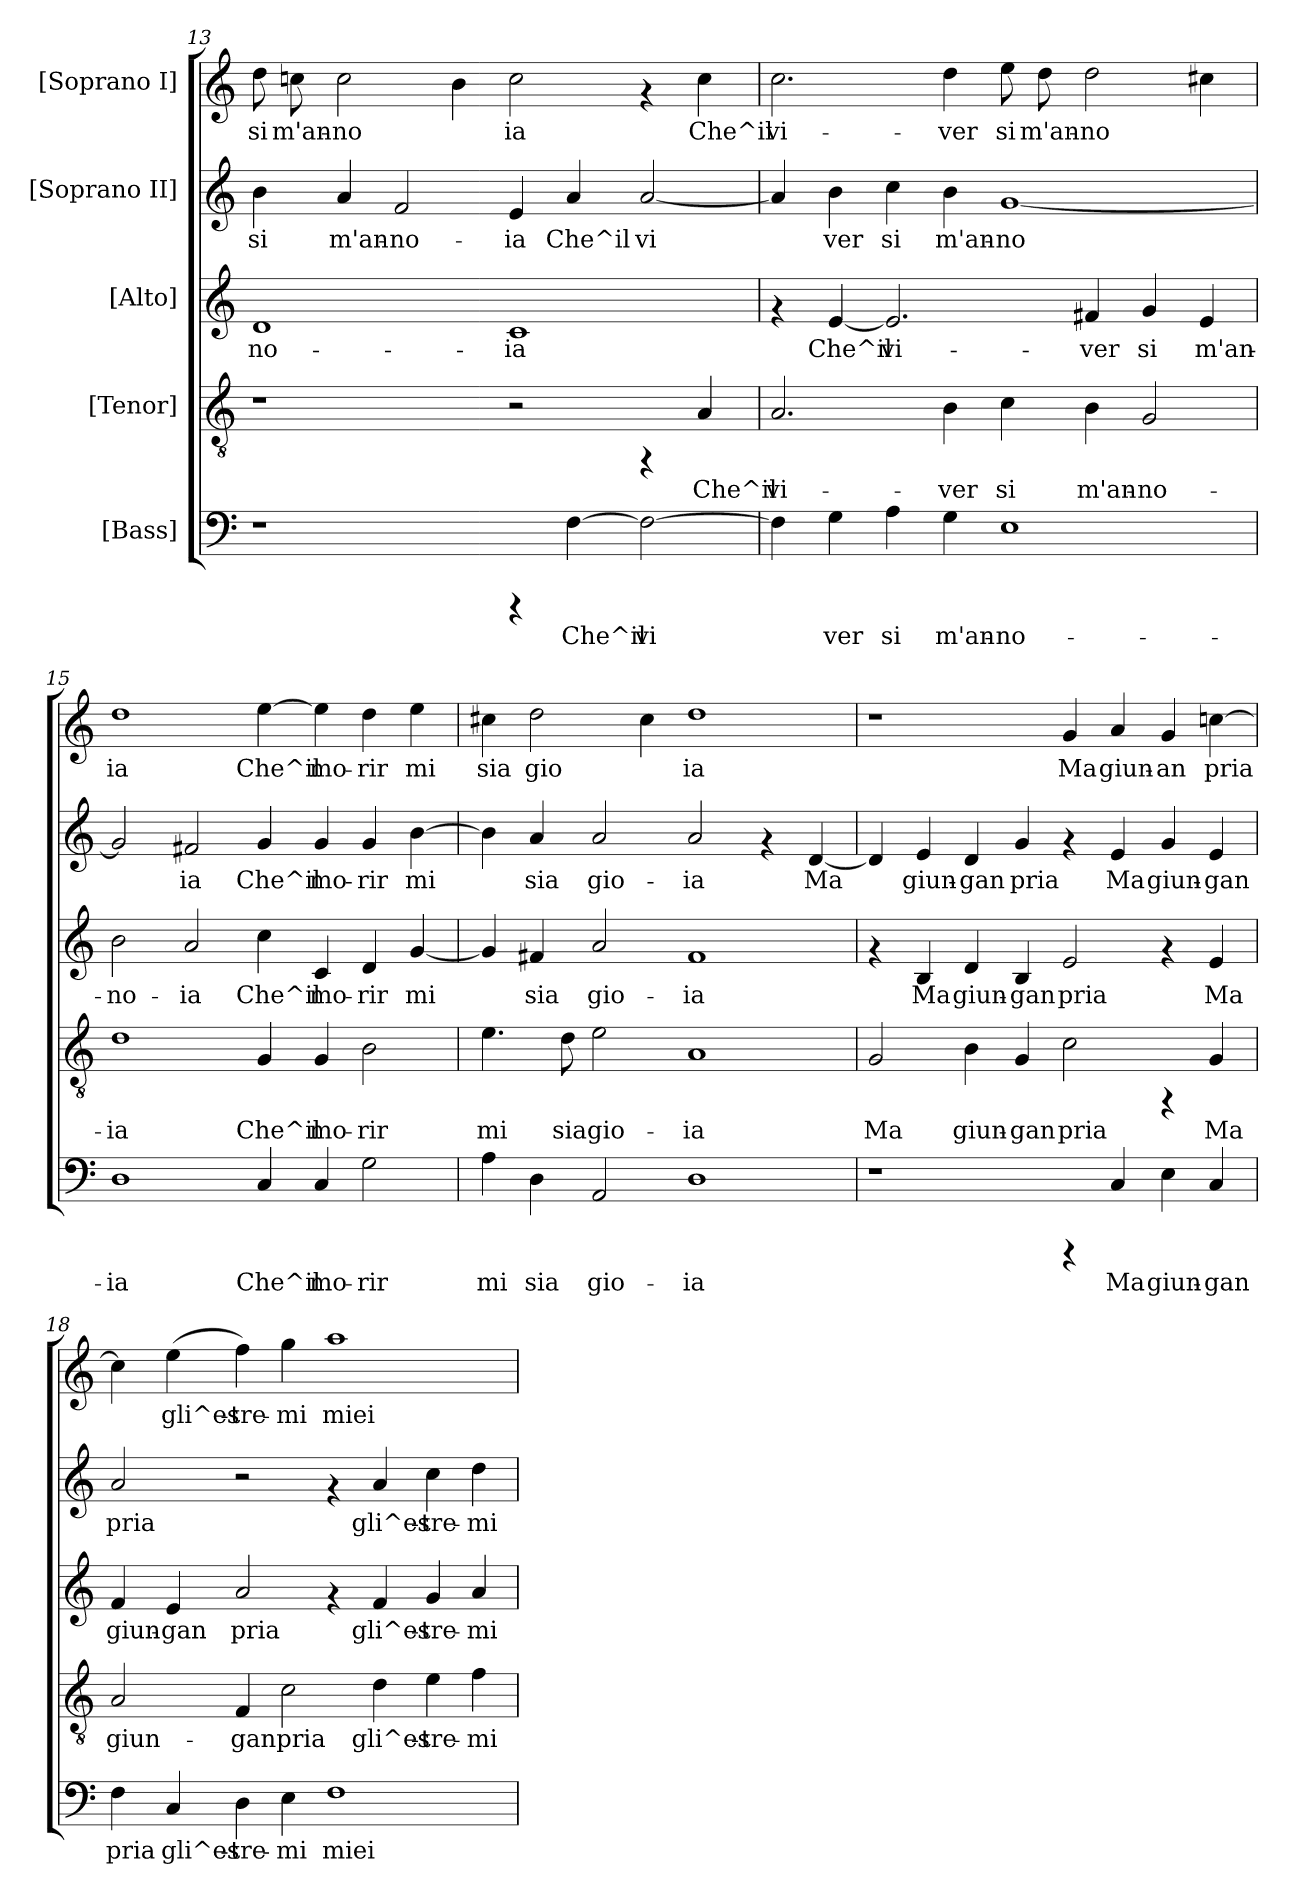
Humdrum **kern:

**kern	**text	**kern	**text	**kern	**text	**kern	**text	**kern	**text
*part5	*part5	*part4	*part4	*part3	*part3	*part2	*part2	*part1	*part1
*staff5	*staff5	*staff4	*staff4	*staff3	*staff3	*staff2	*staff2	*staff1	*staff1
*I"[Bass]	*	*I"[Tenor]	*	*I"[Alto]	*	*I"[Soprano II]	*	*I"[Soprano I]	*
!!LO:PB:g=z
*clefF4	*	*clefGv2	*	*clefG2	*	*clefG2	*	*clefG2	*
*k[]	*	*k[]	*	*k[]	*	*k[]	*	*k[]	*
*C:	*	*C:	*	*C:	*	*C:	*	*C:	*
=13	=13	=13	=13	=13	=13	=13	=13	=13	=13
!	!	!	!	!	!LO:LY:b:cj	!	!LO:LY:b:cj	!	!LO:LY:b:cj
1r	.	1r	.	1d	no-	4b\	si	8dd\	si
!	!	!	!	!	!	!	!	!	!LO:LY:b:cj
.	.	.	.	.	.	.	.	8ccn\	m'an-
!	!	!	!	!	!	!	!LO:LY:b:cj	!	!LO:LY:b:cj
.	.	.	.	.	.	4a/	m'an-	2cc\	-no-
!	!	!	!	!	!	!	!LO:LY:b:cj	!	!
.	.	.	.	.	.	2f/	-no-	.	.
!	!	!	!	!	!	!	!	!	!LO:LY:b:cj
.	.	.	.	.	.	.	.	4b\	--
!	!	!	!	!	!LO:LY:b:cj	!	!LO:LY:b:cj	!	!LO:LY:b:cj
4rCCC	.	2r	.	1c	-ia	4e/	-ia	2cc\	-ia
!	!LO:LY:b:cj	!	!	!	!	!	!LO:LY:b:cj	!	!
[<4F\	Che^il	.	.	.	.	4a/	Che^il	.	.
!	!LO:LY:b:cj	!	!	!	!	!	!LO:LY:b:cj	!	!
2F\_>	vi-	4rFF	.	.	.	[<2a/	vi-	4rf	.
!	!	!	!LO:LY:b:cj	!	!	!	!	!	!LO:LY:b:cj
.	.	4A/	Che^il	.	.	.	.	4cc\	Che^il
=14	=14	=14	=14	=14	=14	=14	=14	=14	=14
!	!LO:LY:b:cj	!	!LO:LY:b:cj	!	!	!	!LO:LY:b:cj	!	!LO:LY:b:cj
4F\]	--	2.A/	vi-	4rf	.	4a/]	--	2.cc\	vi-
!	!LO:LY:b:cj	!	!	!	!LO:LY:b:cj	!	!LO:LY:b:cj	!	!
4G\	-ver	.	.	[<4e/	Che^il	4b\	-ver	.	.
!	!LO:LY:b:cj	!	!	!	!LO:LY:b:cj	!	!LO:LY:b:cj	!	!
4A\	si	.	.	2.e/]	vi-	4cc\	si	.	.
!	!LO:LY:b:cj	!	!LO:LY:b:cj	!	!	!	!LO:LY:b:cj	!	!LO:LY:b:cj
4G\	m'an-	4B\	-ver	.	.	4b\	m'an-	4dd\	-ver
!	!LO:LY:b:cj	!	!LO:LY:b:cj	!	!	!	!LO:LY:b:cj	!	!LO:LY:b:cj
1E	-no-	4c\	si	.	.	[<1g	-no-	8ee\	si
!	!	!	!	!	!	!	!	!	!LO:LY:b:cj
.	.	.	.	.	.	.	.	8dd\	m'an-
!	!	!	!LO:LY:b:cj	!	!LO:LY:b:cj	!	!	!	!LO:LY:b:cj
.	.	4B\	m'an-	4f#X/	-ver	.	.	2dd\	-no-
!	!	!	!LO:LY:b:cj	!	!LO:LY:b:cj	!	!	!	!
.	.	2G/	-no-	4g/	si	.	.	.	.
!	!	!	!	!	!LO:LY:b:cj	!	!	!	!LO:LY:b:cj
.	.	.	.	4e/	m'an-	.	.	4cc#X\	--
=15	=15	=15	=15	=15	=15	=15	=15	=15	=15
!	!LO:LY:b:cj	!	!LO:LY:b:cj	!	!LO:LY:b:cj	!	!LO:LY:b:cj	!	!LO:LY:b:cj
1D	-ia	1d	-ia	2b\	-no-	2g/]	--	1dd	-ia
!	!	!	!	!	!LO:LY:b:cj	!	!LO:LY:b:cj	!	!
.	.	.	.	2a/	-ia	2f#X/	-ia	.	.
!	!LO:LY:b:cj	!	!LO:LY:b:cj	!	!LO:LY:b:cj	!	!LO:LY:b:cj	!	!LO:LY:b:cj
4C/	Che^il	4G/	Che^il	4cc\	Che^il	4g/	Che^il	[<4ee\	Che^il
!	!LO:LY:b:cj	!	!LO:LY:b:cj	!	!LO:LY:b:cj	!	!LO:LY:b:cj	!	!LO:LY:b:cj
4C/	mo-	4G/	mo-	4c/	mo-	4g/	mo-	4ee\]	mo-
!	!LO:LY:b:cj	!	!LO:LY:b:cj	!	!LO:LY:b:cj	!	!LO:LY:b:cj	!	!LO:LY:b:cj
2G\	-rir	2B\	-rir	4d/	-rir	4g/	-rir	4dd\	-rir
!	!	!	!	!	!LO:LY:b:cj	!	!LO:LY:b:cj	!	!LO:LY:b:cj
.	.	.	.	[>4g/	mi	[>4b\	mi	4ee\	mi
!!LO:PB:g=z
=16	=16	=16	=16	=16	=16	=16	=16	=16	=16
!	!LO:LY:b:cj	!	!LO:LY:b:cj	!	!LO:LY:b:cj	!	!LO:LY:b:cj	!	!LO:LY:b:cj
4A\	mi	4.e\	mi	4g/]	.	4b\]	.	4cc#X\	sia
!	!LO:LY:b:cj	!	!	!	!LO:LY:b:cj	!	!LO:LY:b:cj	!	!LO:LY:b:cj
4D\	sia	.	.	4f#X/	sia	4a/	sia	2dd\	gio-
!	!	!	!LO:LY:b:cj	!	!	!	!	!	!
.	.	8d\	sia	.	.	.	.	.	.
!	!LO:LY:b:cj	!	!LO:LY:b:cj	!	!LO:LY:b:cj	!	!LO:LY:b:cj	!	!
2AA/	gio-	2e\	gio-	2a/	gio-	2a/	gio-	.	.
!	!	!	!	!	!	!	!	!	!LO:LY:b:cj
.	.	.	.	.	.	.	.	4cc#\	--
!	!LO:LY:b:cj	!	!LO:LY:b:cj	!	!LO:LY:b:cj	!	!LO:LY:b:cj	!	!LO:LY:b:cj
1D	-ia	1A	-ia	1f#	-ia	2a/	-ia	1dd	-ia
.	.	.	.	.	.	4rf	.	.	.
!	!	!	!	!	!	!	!LO:LY:b:cj	!	!
.	.	.	.	.	.	[<4d/	Ma	.	.
=17	=17	=17	=17	=17	=17	=17	=17	=17	=17
!	!	!	!LO:LY:b:cj	!	!	!	!LO:LY:b:cj	!	!
1r	.	2G/	Ma	4rf	.	4d/]	.	1r	.
!	!	!	!	!	!LO:LY:b:cj	!	!LO:LY:b:cj	!	!
.	.	.	.	4B/	Ma	4e/	giun-	.	.
!	!	!	!LO:LY:b:cj	!	!LO:LY:b:cj	!	!LO:LY:b:cj	!	!
.	.	4B\	giun-	4d/	giun-	4d/	-gan	.	.
!	!	!	!LO:LY:b:cj	!	!LO:LY:b:cj	!	!LO:LY:b:cj	!	!
.	.	4G/	-gan	4B/	-gan	4g/	pria	.	.
!	!	!	!LO:LY:b:cj	!	!LO:LY:b:cj	!	!	!	!LO:LY:b:cj
4rCCC	.	2c\	pria	2e/	pria	4rf	.	4g/	Ma
!	!LO:LY:b:cj	!	!	!	!	!	!LO:LY:b:cj	!	!LO:LY:b:cj
4C/	Ma	.	.	.	.	4e/	Ma	4a/	giun-
!	!LO:LY:b:cj	!	!	!	!	!	!LO:LY:b:cj	!	!LO:LY:b:cj
4E\	giun-	4rFF	.	4rf	.	4g/	giun-	4g/	-an
!	!LO:LY:b:cj	!	!LO:LY:b:cj	!	!LO:LY:b:cj	!	!LO:LY:b:cj	!	!LO:LY:b:cj
4C/	-gan	4G/	Ma	4e/	Ma	4e/	-gan	[>4ccn\	pria
=18	=18	=18	=18	=18	=18	=18	=18	=18	=18
!	!LO:LY:b:cj	!	!LO:LY:b:cj	!	!LO:LY:b:cj	!	!LO:LY:b:cj	!	!LO:LY:b:cj
4F\	pria	2A/	giun-	4f/	giun-	2a/	pria	4cc\]	.
!	!LO:LY:b:cj	!	!	!	!LO:LY:b:cj	!	!	!	!LO:LY:b:cj
4C/	gli^es-	.	.	4e/	-gan	.	.	(<4ee\	gli^es-
!	!LO:LY:b:cj	!	!LO:LY:b:cj	!	!LO:LY:b:cj	!	!	!	!LO:LY:b:cj
4D\	-tre-	4F/	-gan	2a/	pria	2r	.	4ff\)	-tre-
!	!LO:LY:b:cj	!	!LO:LY:b:cj	!	!	!	!	!	!LO:LY:b:cj
4E\	-mi	2c\	pria	.	.	.	.	4gg\	-mi
!	!LO:LY:b:cj	!	!	!	!	!	!	!	!LO:LY:b:cj
1F	miei	.	.	4rf	.	4rf	.	1aa	miei
!	!	!	!LO:LY:b:cj	!	!LO:LY:b:cj	!	!LO:LY:b:cj	!	!
.	.	4d\	gli^es-	4f/	gli^es-	4a/	gli^es-	.	.
!	!	!	!LO:LY:b:cj	!	!LO:LY:b:cj	!	!LO:LY:b:cj	!	!
.	.	4e\	-tre-	4g/	-tre-	4cc\	-tre-	.	.
!	!	!	!LO:LY:b:cj	!	!LO:LY:b:cj	!	!LO:LY:b:cj	!	!
.	.	4f\	-mi	4a/	-mi	4dd\	-mi	.	.
=	=	=	=	=	=	=	=	=	=
*-	*-	*-	*-	*-	*-	*-	*-	*-	*-
